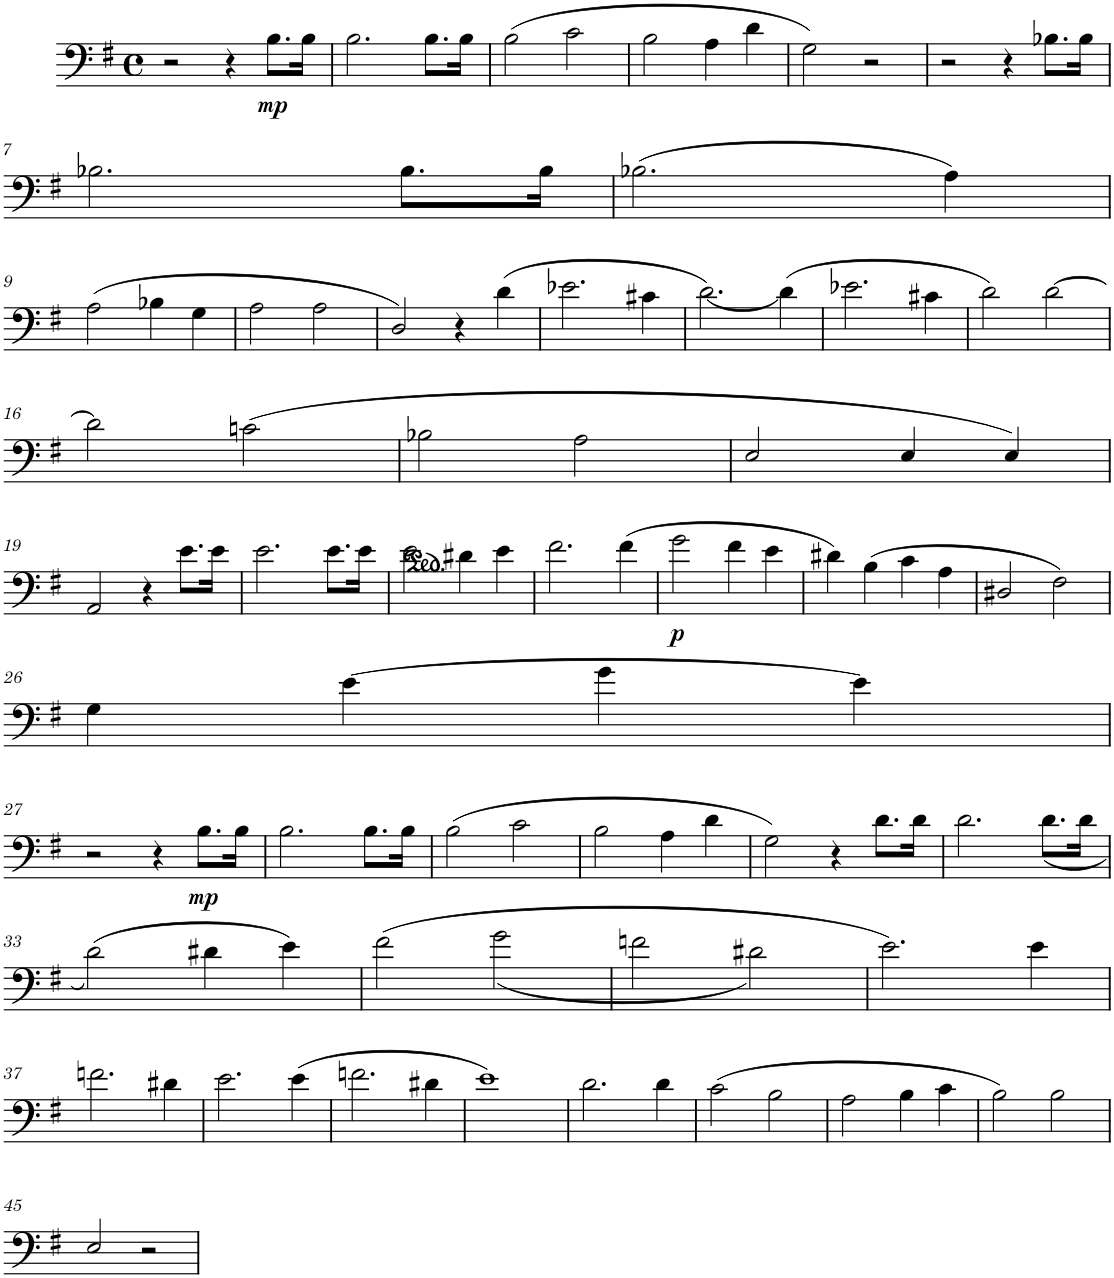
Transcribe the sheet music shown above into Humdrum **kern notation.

**kern	**dynam
*part1	*part1
*staff1	*staff1
*I"Voice	*
*I'V	*
*clefF4	*
*k[f#]	*
*M4/4	*
*met(c)	*
=1	=1
2r	.
4r	.
!	!LO:DY:b
8.B\L	mp
16B\Jk	.
=2	=2
2.B\	.
8.B\L	.
16B\Jk	.
=3	=3
(>2B\	.
2c\	.
=4	=4
2B\	.
4A\	.
4d\	.
=5	=5
2G\)	.
2r	.
=6	=6
2r	.
4r	.
8.B-X\L	.
16B-\Jk	.
!!LO:LB:g=z
=7	=7
2.B-X\	.
8.B-\L	.
16B-\Jk	.
=8	=8
(>2.B-X\	.
4A\)	.
!!LO:LB:g=z
=9	=9
(>2A\	.
4B-X\	.
4G\	.
=10	=10
2A\	.
2A\	.
=11	=11
2D/)	.
4r	.
(>4d\	.
=12	=12
2.e-X\	.
4c#X\	.
=13	=13
[<2.d\)	.
(>4d\]	.
=14	=14
2.e-X\	.
4c#X\	.
=15	=15
2d\)	.
[>2d\	.
!!LO:LB:g=z
=16	=16
2d\]	.
(>2cn\	.
=17	=17
2B-X\	.
2A\	.
=18	=18
2E/	.
4E/	.
4E/)	.
!!LO:LB:g=z
=19	=19
2AA/	.
4r	.
8.e\L	.
16e\Jk	.
=20	=20
2.e\	.
8.e\L	.
16e\Jk	.
=21	=21
2e\	.
4d#X\	.
4e\	.
=22	=22
2.f#\	.
(>4f#\	.
=23	=23
!	!LO:DY:b
2g\	p
4f#\	.
4e\	.
=24	=24
4d#X\)	.
(>4B\	.
4c\	.
4A\	.
=25	=25
2D#X/	.
2F#\)	.
!!LO:LB:g=z
=26	=26
4G\	.
[>4e\	.
4g\	.
4e\]	.
!!LO:LB:g=z
=27	=27
2r	.
4r	.
!	!LO:DY:b
8.B\L	mp
16B\Jk	.
=28	=28
2.B\	.
8.B\L	.
16B\Jk	.
=29	=29
(>2B\	.
2c\	.
=30	=30
2B\	.
4A\	.
4d\	.
=31	=31
2G\)	.
4r	.
8.d\L	.
16d\Jk	.
=32	=32
2.d\	.
(<8.d\L	.
16d\Jk	.
!!LO:LB:g=z
=33	=33
(>2d\)	.
4d#X\	.
4e\)	.
=34	=34
(>2f#\	.
(<2g\	.
=35	=35
2fn\	.
2d#X\)	.
=36	=36
2.e\)	.
4e\	.
!!LO:LB:g=z
=37	=37
2.fn\	.
4d#X\	.
=38	=38
2.e\	.
(>4e\	.
=39	=39
2.fn\	.
4d#X\	.
=40	=40
1e)	.
=41	=41
2.d\	.
4d\	.
=42	=42
(>2c\	.
2B\	.
=43	=43
2A\	.
4B\	.
4c\	.
=44	=44
2B\)	.
2B\	.
!!LO:LB:g=z
=45	=45
2E/	.
2r	.
=	=
*-	*-
